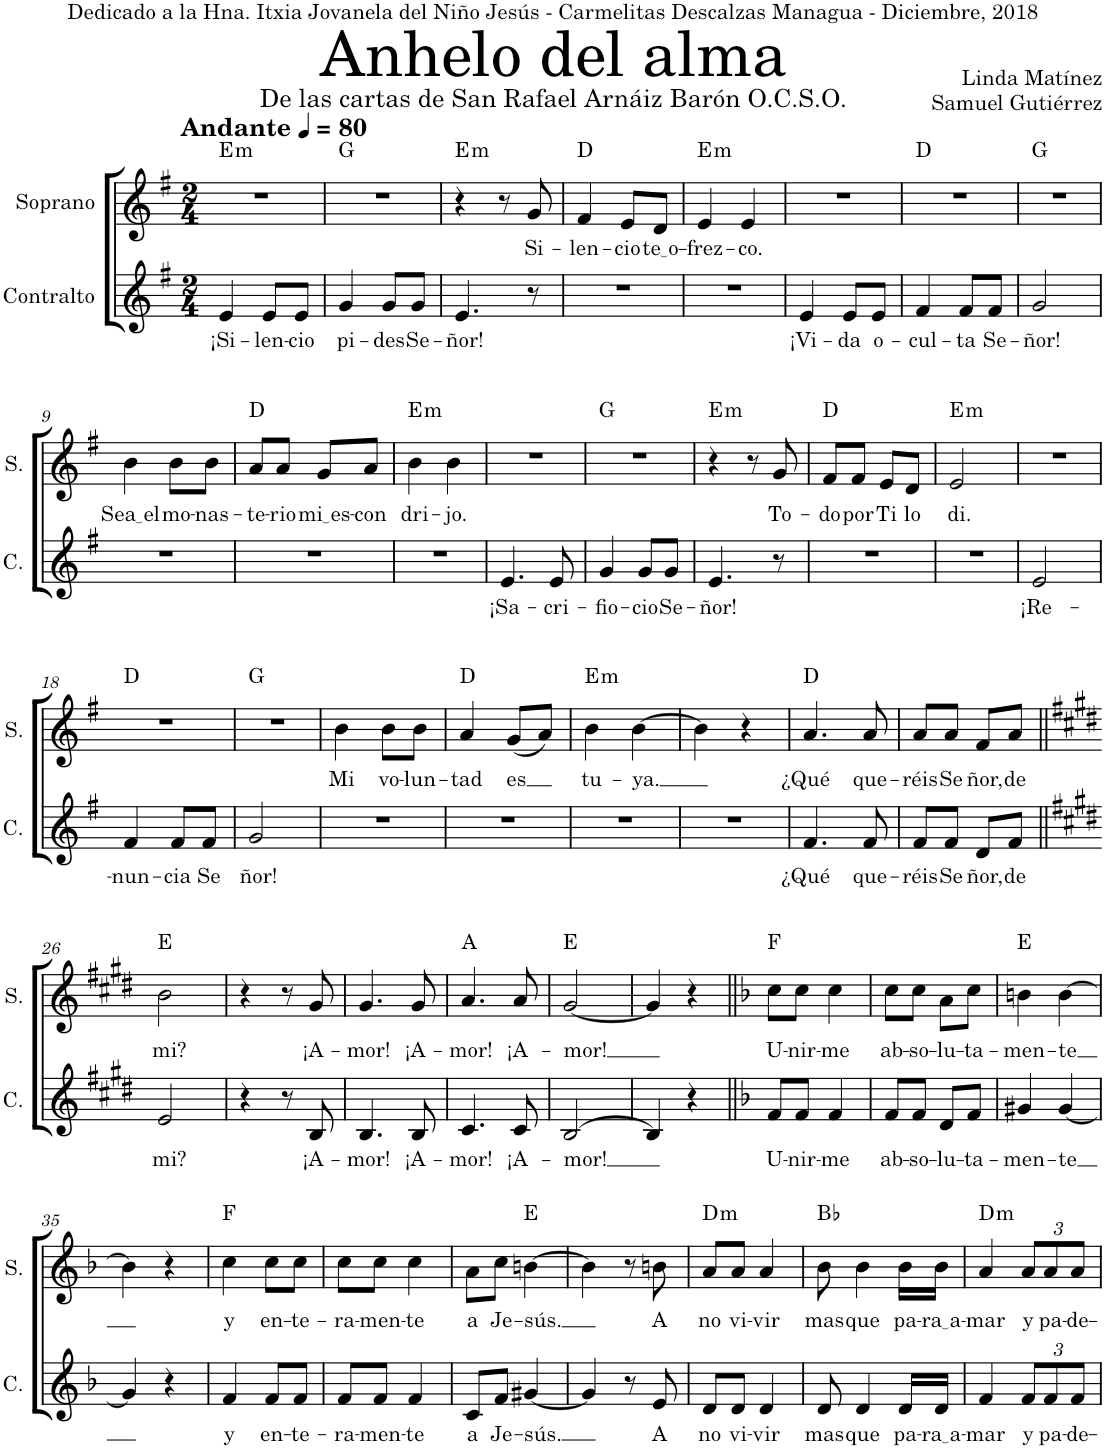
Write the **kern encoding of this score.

**kern	**text	**kern	**text	**harte
*part2	*part2	*part1	*part1	*part1
*staff2	*staff2	*staff1	*staff1	*
*I"Contralto	*	*I"Soprano	*	*
*I'C.	*	*I'S.	*	*
*clefG2	*	*clefG2	*	*
*k[f#]	*	*k[f#]	*	*
*M2/4	*	*M2/4	*	*
*MM80	*	*MM80	*	*
=1	=1	=1	=1	=1
!	!	!LO:TX:a:B:t=Andante	!	!
!	!LO:LY:b	!	!	!LO:H:kt=m
4e/	¡Si-	2r	.	E:min
!	!LO:LY:b	!	!	!
8e/L	-len-	.	.	.
!	!LO:LY:b	!	!	!
8e/J	-cio	.	.	.
=2	=2	=2	=2	=2
!	!LO:LY:b	!	!	!
4g/	pi-	2r	.	G:maj
!	!LO:LY:b	!	!	!
8g/L	-des	.	.	.
!	!LO:LY:b	!	!	!
8g/J	Se-	.	.	.
=3	=3	=3	=3	=3
!	!LO:LY:b	!	!	!LO:H:kt=m
4.e/	-ñor!	4r	.	E:min
.	.	8r	.	.
!	!	!	!LO:LY:b	!
8r	.	8g/	Si-	.
=4	=4	=4	=4	=4
!	!	!	!LO:LY:b	!
2r	.	4f#/	-len-	D:maj
!	!	!	!LO:LY:b	!
.	.	8e/L	-cio	.
!	!	!	!LO:LY:b	!
.	.	8d/J	te o	.
=5	=5	=5	=5	=5
!	!	!	!LO:LY:b	!LO:H:kt=m
2r	.	4e/	-frez-	E:min
!	!	!	!LO:LY:b	!
.	.	4e/	-co.	.
=6	=6	=6	=6	=6
!	!LO:LY:b	!	!	!
4e/	¡Vi-	2r	.	.
!	!LO:LY:b	!	!	!
8e/L	-da	.	.	.
!	!LO:LY:b	!	!	!
8e/J	o-	.	.	.
=7	=7	=7	=7	=7
!	!LO:LY:b	!	!	!
4f#/	-cul-	2r	.	D:maj
!	!LO:LY:b	!	!	!
8f#/L	-ta	.	.	.
!	!LO:LY:b	!	!	!
8f#/J	Se-	.	.	.
=8	=8	=8	=8	=8
!	!LO:LY:b	!	!	!
2g/	-ñor!	2r	.	G:maj
!!LO:LB:g=z
=9	=9	=9	=9	=9
!	!	!	!LO:LY:b	!
2r	.	4b\	Sea el	.
!	!	!	!LO:LY:b	!
.	.	8b\L	mo-	.
!	!	!	!LO:LY:b	!
.	.	8b\J	-nas-	.
=10	=10	=10	=10	=10
!	!	!	!LO:LY:b	!
2r	.	8a/L	-te-	D:maj
!	!	!	!LO:LY:b	!
.	.	8a/J	-rio	.
!	!	!	!LO:LY:b	!
.	.	8g/L	mi es	.
!	!	!	!LO:LY:b	!
.	.	8a/J	-con	.
=11	=11	=11	=11	=11
!	!	!	!LO:LY:b	!LO:H:kt=m
2r	.	4b\	dri-	E:min
!	!	!	!LO:LY:b	!
.	.	4b\	-jo.	.
=12	=12	=12	=12	=12
!	!LO:LY:b	!	!	!
4.e/	¡Sa-	2r	.	.
!	!LO:LY:b	!	!	!
8e/	-cri-	.	.	.
=13	=13	=13	=13	=13
!	!LO:LY:b	!	!	!
4g/	-fio-	2r	.	G:maj
!	!LO:LY:b	!	!	!
8g/L	-cio	.	.	.
!	!LO:LY:b	!	!	!
8g/J	Se-	.	.	.
=14	=14	=14	=14	=14
!	!LO:LY:b	!	!	!LO:H:kt=m
4.e/	-ñor!	4r	.	E:min
.	.	8r	.	.
!	!	!	!LO:LY:b	!
8r	.	8g/	To-	.
=15	=15	=15	=15	=15
!	!	!	!LO:LY:b	!
2r	.	8f#/L	-do	D:maj
!	!	!	!LO:LY:b	!
.	.	8f#/J	por	.
!	!	!	!LO:LY:b	!
.	.	8e/L	Ti	.
!	!	!	!LO:LY:b	!
.	.	8d/J	lo	.
=16	=16	=16	=16	=16
!	!	!	!LO:LY:b	!LO:H:kt=m
2r	.	2e/	di.	E:min
=17	=17	=17	=17	=17
!	!LO:LY:b	!	!	!
2e/	¡Re-	2r	.	.
!!LO:LB:g=z
=18	=18	=18	=18	=18
!	!LO:LY:b	!	!	!
4f#/	-nun-	2r	.	D:maj
!	!LO:LY:b	!	!	!
8f#/L	-cia	.	.	.
!	!LO:LY:b	!	!	!
8f#/J	Se	.	.	.
=19	=19	=19	=19	=19
!	!LO:LY:b	!	!	!
2g/	ñor!	2r	.	G:maj
=20	=20	=20	=20	=20
!	!	!	!LO:LY:b	!
2r	.	4b\	Mi	.
!	!	!	!LO:LY:b	!
.	.	8b\L	vo-	.
!	!	!	!LO:LY:b	!
.	.	8b\J	-lun-	.
=21	=21	=21	=21	=21
!	!	!	!LO:LY:b	!
2r	.	4a/	-tad	D:maj
!	!	!	!LO:LY:b	!
.	.	(8g/L	es	.
.	.	8a/J)	.	.
=22	=22	=22	=22	=22
!	!	!	!LO:LY:b	!LO:H:kt=m
2r	.	4b\	tu-	E:min
!	!	!	!LO:LY:b	!
.	.	[4b\	-ya.	.
=23	=23	=23	=23	=23
2r	.	4b\]	.	.
.	.	4r	.	.
=24	=24	=24	=24	=24
!	!LO:LY:b	!	!LO:LY:b	!
4.f#/	¿Qué	4.a/	¿Qué	D:maj
!	!LO:LY:b	!	!LO:LY:b	!
8f#/	que-	8a/	que-	.
=25	=25	=25	=25	=25
!	!LO:LY:b	!	!LO:LY:b	!
8f#/L	-réis	8a/L	-réis	.
!	!LO:LY:b	!	!LO:LY:b	!
8f#/J	Se	8a/J	Se	.
!	!LO:LY:b	!	!LO:LY:b	!
8d/L	ñor,	8f#/L	ñor,	.
!	!LO:LY:b	!	!LO:LY:b	!
8f#/J	de	8a/J	de	.
!!LO:LB:g=z
=26||	=26||	=26||	=26||	=26||
*k[f#c#g#d#]	*	*k[f#c#g#d#]	*	*
!	!LO:LY:b	!	!LO:LY:b	!
2e/	mi?	2b\	mi?	E:maj
=27	=27	=27	=27	=27
4r	.	4r	.	.
8r	.	8r	.	.
!	!LO:LY:b	!	!LO:LY:b	!
8B/	¡A-	8g#/	¡A-	.
=28	=28	=28	=28	=28
!	!LO:LY:b	!	!LO:LY:b	!
4.B/	-mor!	4.g#/	-mor!	.
!	!LO:LY:b	!	!LO:LY:b	!
8B/	¡A-	8g#/	¡A-	.
=29	=29	=29	=29	=29
!	!LO:LY:b	!	!LO:LY:b	!
4.c#/	-mor!	4.a/	-mor!	A:maj
!	!LO:LY:b	!	!LO:LY:b	!
8c#/	¡A-	8a/	¡A-	.
=30	=30	=30	=30	=30
!	!LO:LY:b	!	!LO:LY:b	!
[>2B/	-mor!	[2g#/	-mor!	E:maj
=31	=31	=31	=31	=31
4B/]	.	4g#/]	.	.
4r	.	4r	.	.
=32||	=32||	=32||	=32||	=32||
*k[b-]	*	*k[b-]	*	*
!	!LO:LY:b	!	!LO:LY:b	!
8f/L	U-	8cc\L	U-	F:maj
!	!LO:LY:b	!	!LO:LY:b	!
8f/J	-nir-	8cc\J	-nir-	.
!	!LO:LY:b	!	!LO:LY:b	!
4f/	-me	4cc\	-me	.
=33	=33	=33	=33	=33
!	!LO:LY:b	!	!LO:LY:b	!
8f/L	ab-	8cc\L	ab-	.
!	!LO:LY:b	!	!LO:LY:b	!
8f/J	-so-	8cc\J	-so-	.
!	!LO:LY:b	!	!LO:LY:b	!
8d/L	-lu-	8a\L	-lu-	.
!	!LO:LY:b	!	!LO:LY:b	!
8f/J	-ta-	8cc\J	-ta-	.
=34	=34	=34	=34	=34
!	!LO:LY:b	!	!LO:LY:b	!
4g#X/	-men-	4bn\	-men-	E:maj
!	!LO:LY:b	!	!LO:LY:b	!
[4g#/	-te	[4b\	-te	.
!!LO:LB:g=z
=35	=35	=35	=35	=35
4g#/]	.	4b\]	.	.
4r	.	4r	.	.
=36	=36	=36	=36	=36
!	!LO:LY:b	!	!LO:LY:b	!
4f/	y	4cc\	y	F:maj
!	!LO:LY:b	!	!LO:LY:b	!
8f/L	en-	8cc\L	en-	.
!	!LO:LY:b	!	!LO:LY:b	!
8f/J	-te-	8cc\J	-te-	.
=37	=37	=37	=37	=37
!	!LO:LY:b	!	!LO:LY:b	!
8f/L	-ra-	8cc\L	-ra-	.
!	!LO:LY:b	!	!LO:LY:b	!
8f/J	-men-	8cc\J	-men-	.
!	!LO:LY:b	!	!LO:LY:b	!
4f/	-te	4cc\	-te	.
=38	=38	=38	=38	=38
!	!LO:LY:b	!	!LO:LY:b	!
8c/L	a	8a\L	a	.
!	!LO:LY:b	!	!LO:LY:b	!
8f/J	Je-	8cc\J	Je-	.
!	!LO:LY:b	!	!LO:LY:b	!
[4g#X/	-sús.	[4bn\	-sús.	E:maj
=39	=39	=39	=39	=39
4g#/]	.	4b\]	.	.
8r	.	8r	.	.
!	!LO:LY:b	!	!LO:LY:b	!
8e/	A	8bn\	A	.
=40	=40	=40	=40	=40
!	!LO:LY:b	!	!LO:LY:b	!LO:H:kt=m
8d/L	no	8a/L	no	D:min
!	!LO:LY:b	!	!LO:LY:b	!
8d/J	vi-	8a/J	vi-	.
!	!LO:LY:b	!	!LO:LY:b	!
4d/	-vir	4a/	-vir	.
=41	=41	=41	=41	=41
!	!LO:LY:b	!	!LO:LY:b	!
8d/	mas	8b-\	mas	Bb:maj
!	!LO:LY:b	!	!LO:LY:b	!
4d/	que	4b-\	que	.
!	!LO:LY:b	!	!LO:LY:b	!
16d/LL	pa-	16b-\LL	pa-	.
!	!LO:LY:b	!	!LO:LY:b	!
16d/JJ	ra a	16b-\JJ	ra a	.
=42	=42	=42	=42	=42
!	!LO:LY:b	!	!LO:LY:b	!LO:H:kt=m
4f/	-mar	4a/	-mar	D:min
*Xbrackettup	*	*	*	*
!	!LO:LY:b	!	!	!
*	*	*Xbrackettup	*	*
!	!	!	!LO:LY:b	!
12f/L	y	12a/L	y	.
!	!LO:LY:b	!	!LO:LY:b	!
12f/	pa-	12a/	pa-	.
!	!LO:LY:b	!	!LO:LY:b	!
12f/J	-de-	12a/J	-de-	.
=	=	=	=	=
*-	*-	*-	*-	*-
